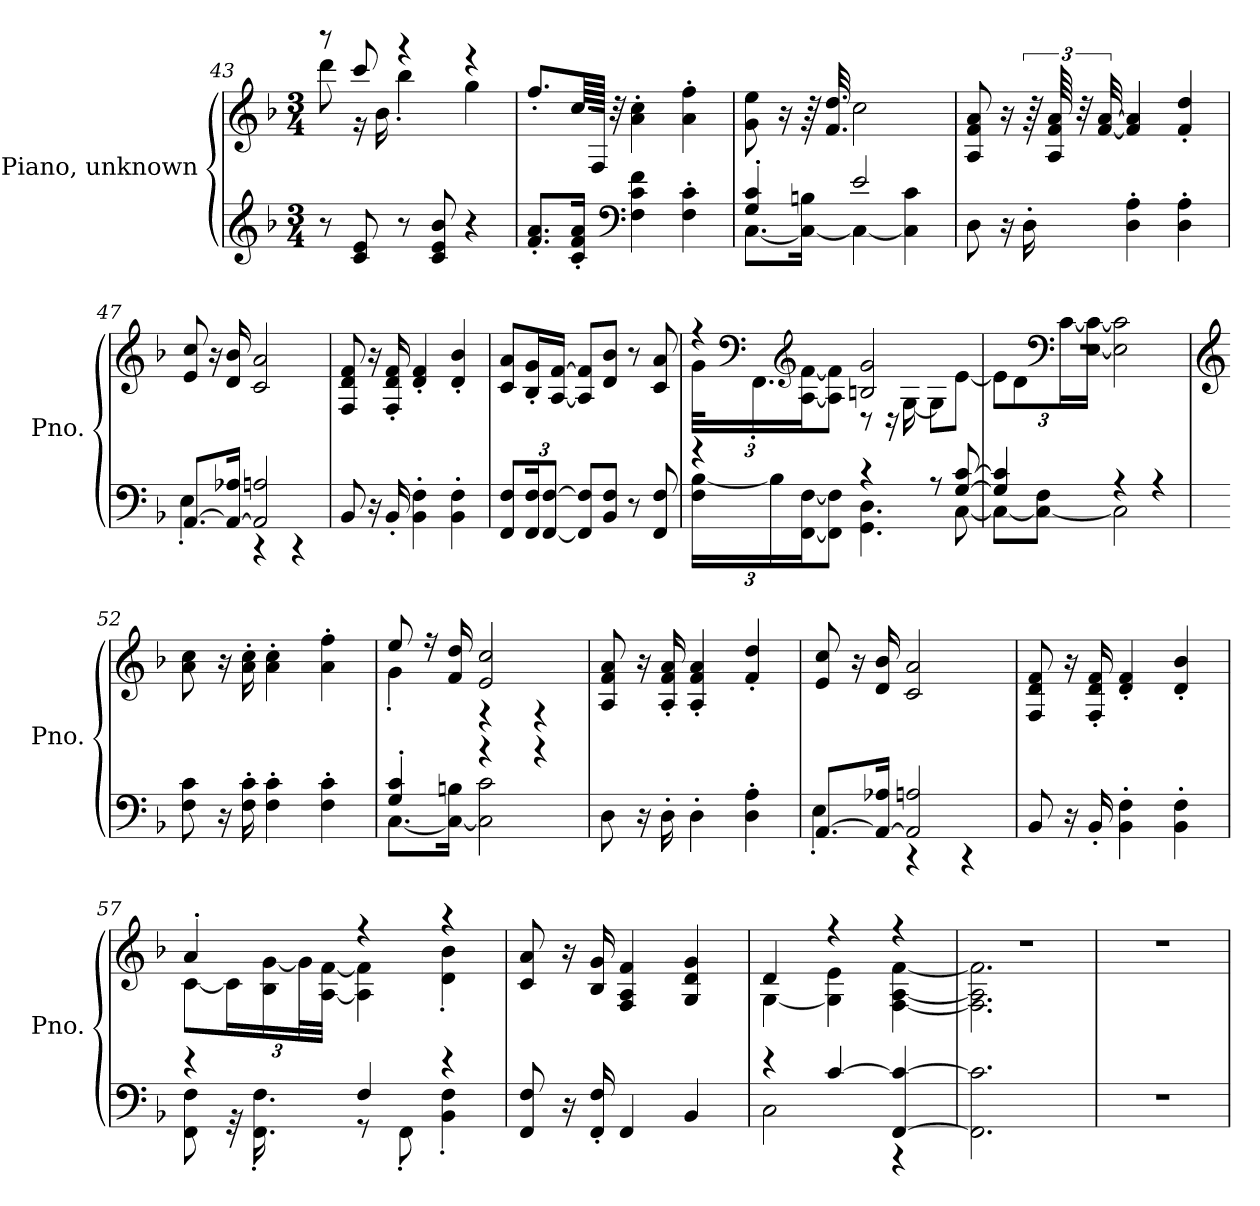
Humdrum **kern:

**kern	**kern
*part1	*part1
*staff2	*staff1
*I"Piano, unknown	*
*I'Pno.	*
*clefG2	*clefG2
*k[b-]	*k[b-]
*M3/4	*M3/4
=43	=43
*	*^
8r	8r	8ddd\
8c/ 8e/	8ccc/	16r
.	.	16b-\
8r	4r	4bb-'\
8c/ 8e/ 8b-/	.	.
4r	4r	4gg\
*	*v	*v
=44	=44
8.f/' 8.a/'L	8.ff'/L
16c/' 16f/' 16a/'Jk	64.cc/LLL
.	128F/JJJJk
.	32r
*clefF4	*
4F\ 4c\ 4f\	4a\' 4cc\'
4F\' 4c\'	4a\' 4ff\'
=45	=45
*^	*
4G/' 4c/'	[8.C\L	8g\ 8ee\
.	.	16r
.	16C\_ 16Bn\Jk	64r
.	.	32.f/ 32.dd/
2e/	4C\_	2cc\
.	4C\] 4c\	.
*v	*v	*
!!LO:LB:g=z
=46	=46
8D\	8A/ 8f/ 8a/
16r	16r
16D'\	96r
.	96A/ 96f/ 96a/
.	48r
.	[48f/ [48a/
4D\' 4A\'	4f/] 4a/]
4D\' 4A\'	4f/' 4dd/'
=47	=47
*^	*
[8.AA/L	4E'\	8e/ 8cc/
.	.	16r
16AA/_ 16A-X/Jk	.	16d/ 16b-/
2AA/] 2An/	4r	2c/ 2a/
.	4r	.
*v	*v	*
=48	=48
8BB-/	8F/ 8d/ 8f/
16r	16r
16BB-'/	16F/' 16d/' 16f/'
4BB-\' 4F\'	4d/' 4f/'
4BB-\' 4F\'	4d/' 4b-/'
=49	=49
8FF/ 8F/L	8c/ 8a/L
*Xbrackettup	*
24FF/ 24F/K	16B-/' 16g/'L
[12FF/ [12F/J	.
.	[16A/ [16f/JJ
8FF/] 8F/]L	8A/] 8f/]L
8BB-/ 8F/J	8d/ 8b-/J
8r	8r
8FF/ 8F/	8c/ 8a/
!!LO:PB:g=z
=50	=50
*^	*^
*	*	*	*Xbrackettup
4r	24F\ [24B-\LL	4r	48g\KLL
*	*	*clefF4	*
.	.	.	24.FF'\
.	24B-\]	.	.
*	*	*clefG2	*
.	[24FF\ [24F\J	.	[24A\ [24f\J
.	8FF\] 8F\]J	.	8A\] 8f\]J
4r	4.GG\ 4.D\	2Bn/ 2g/	8r
.	.	.	16r
.	.	.	[16G\
8r	.	.	8G\L]
[8G/ [8c/	[8C\	.	[8e\J
=51	=51	=51	=51
4G/] 4c/]	8C\L_	2.r	12e\L]
.	.	.	12d\
.	8C\_ 8F\J	.	.
*	*	*clefF4	*
.	.	.	[24c\L
.	.	.	[24E\ 24c\_JJ
4r	2C\]	.	2E\] 2c\]
4r	.	.	.
*v	*v	*	*
*	*v	*v
=52	=52
*	*clefG2
8F\ 8c\	8a\ 8cc\
16r	16r
16F\' 16c\'	16a\' 16cc\'
4F\' 4c\'	4a\' 4cc\'
4F\' 4c\'	4a\' 4ff\'
=53	=53
*^	*^
4G/' 4c/'	[8.C\L	8ee/	4g'\
.	.	16r	.
.	16C\_ 16Bn\Jk	16f/ 16dd/	.
4r	2C\] 2c\	2e/ 2cc/	4r
4r	.	.	4r
*v	*v	*	*
*	*v	*v
!!LO:LB:g=z
=54	=54
8D\	8A/ 8f/ 8a/
16r	16r
16D'\	16A/' 16f/' 16a/'
4D'\	4A/' 4f/' 4a/'
4D\' 4A\'	4f/' 4dd/'
=55	=55
*^	*
[8.AA/L	4E'\	8e/ 8cc/
.	.	16r
16AA/_ 16A-X/Jk	.	16d/ 16b-/
2AA/] 2An/	4r	2c/ 2a/
.	4r	.
*v	*v	*
=56	=56
8BB-/	8F/ 8d/ 8f/
16r	16r
16BB-'/	16F/' 16d/' 16f/'
4BB-\' 4F\'	4d/' 4f/'
4BB-\' 4F\'	4d/' 4b-/'
=57	=57
*^	*^
4r	8FF\ 8F\	4a'/	[8c\L
.	32r	.	24c\L]
.	16.FF\' 16.F\'	.	.
.	.	.	24B-\ [24g\
.	.	.	48g\L]
.	.	.	[48A\ [48f\JJJ
4F/	8r	4r	4A\] 4f\]
.	8FF'\	.	.
4r	4BB-\' 4F\'	4r	4d\' 4b-\'
*v	*v	*	*
*	*v	*v
=58	=58
8FF/ 8F/	8c/ 8a/
16r	16r
16FF/' 16F/'	16B-/ 16g/
4FF/	4F/ 4A/ 4f/
4BB-/	4G/ 4d/ 4g/
=59	=59
*^	*^
4r	2C\	4d/	[4G\
[4c/	.	4r	4G\] 4e\
[4FF/ 4c/_	4r	4r	[4F\ [4A\ [4f\
*v	*v	*	*
!!LO:LB:g=z	!!
=60	=60	=60
2.FF\] 2.c\]	2.r	2.F\] 2.A\] 2.f\]
*	*v	*v
=61	=61
2.r	2.r
=	=
*-	*-
